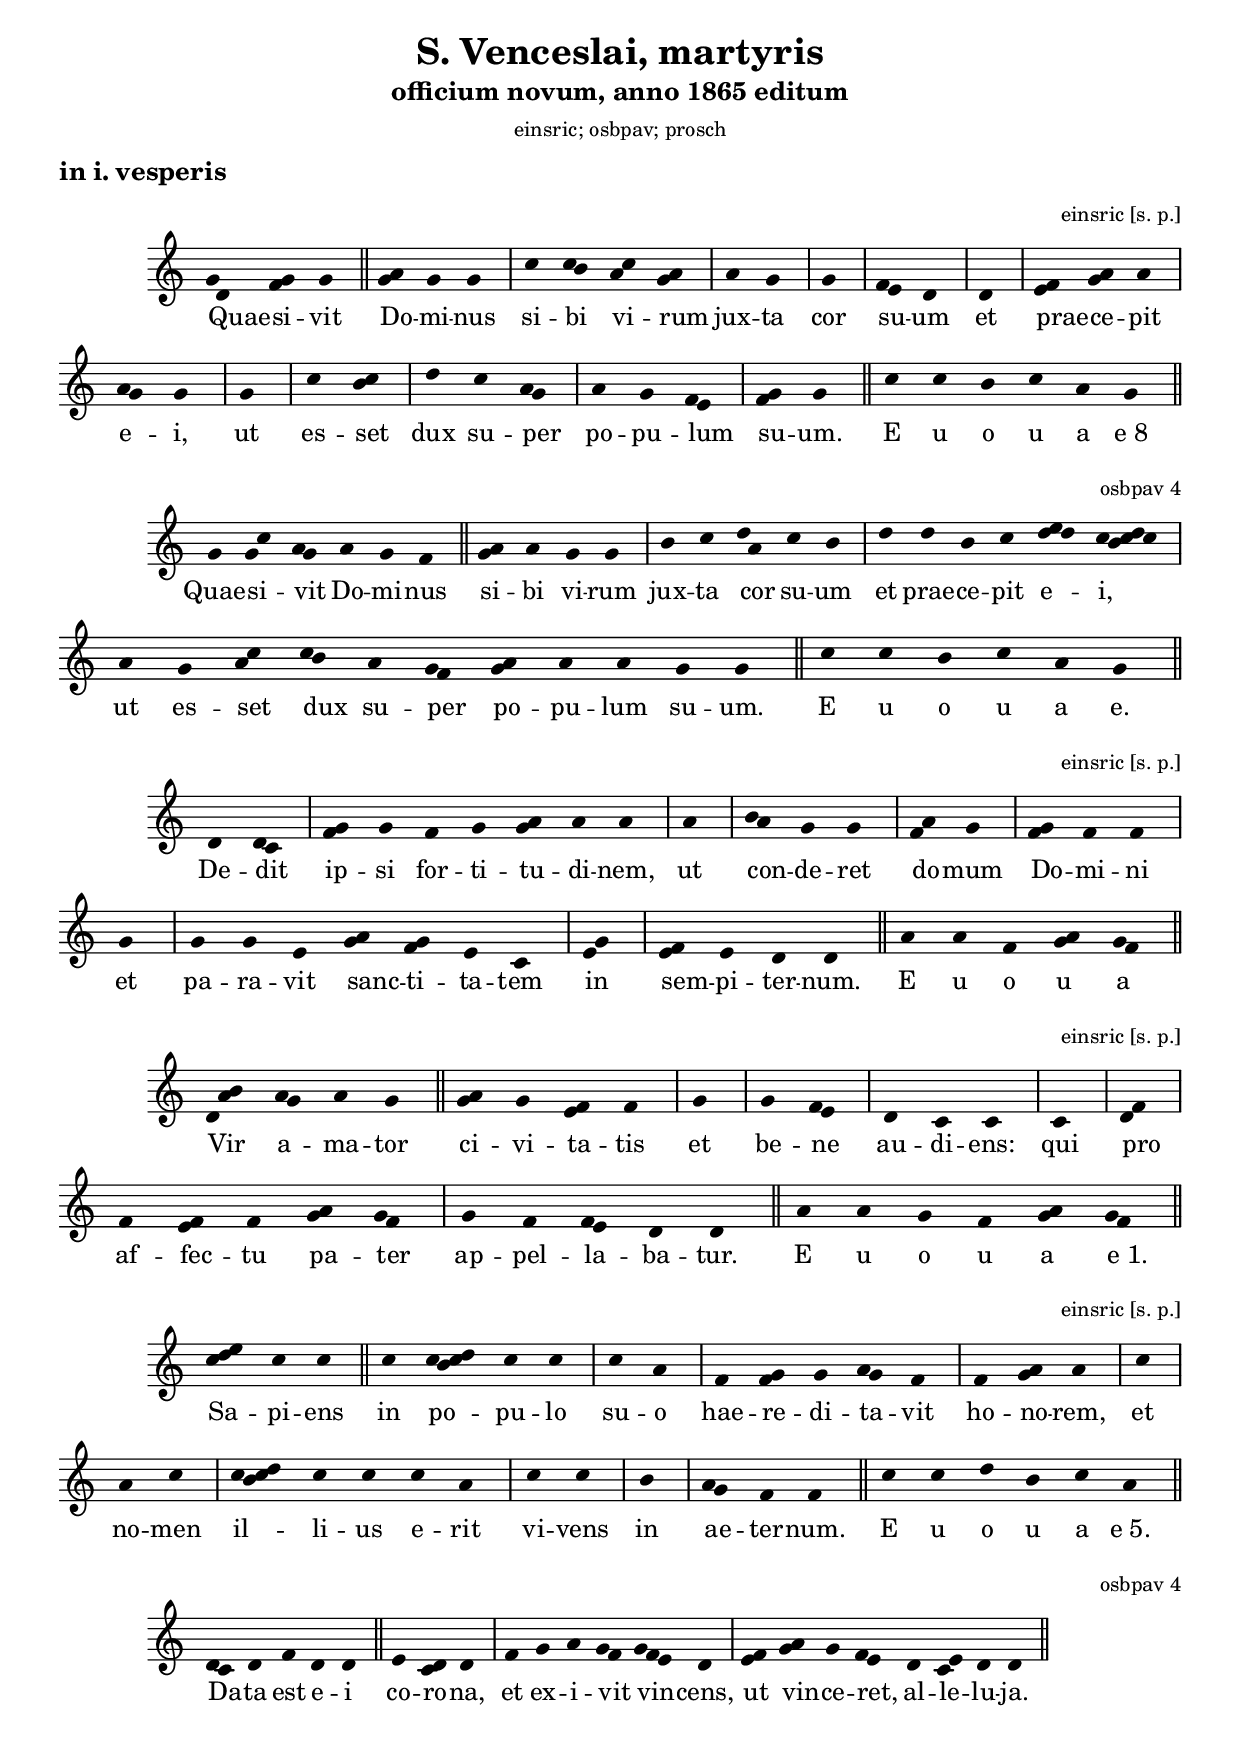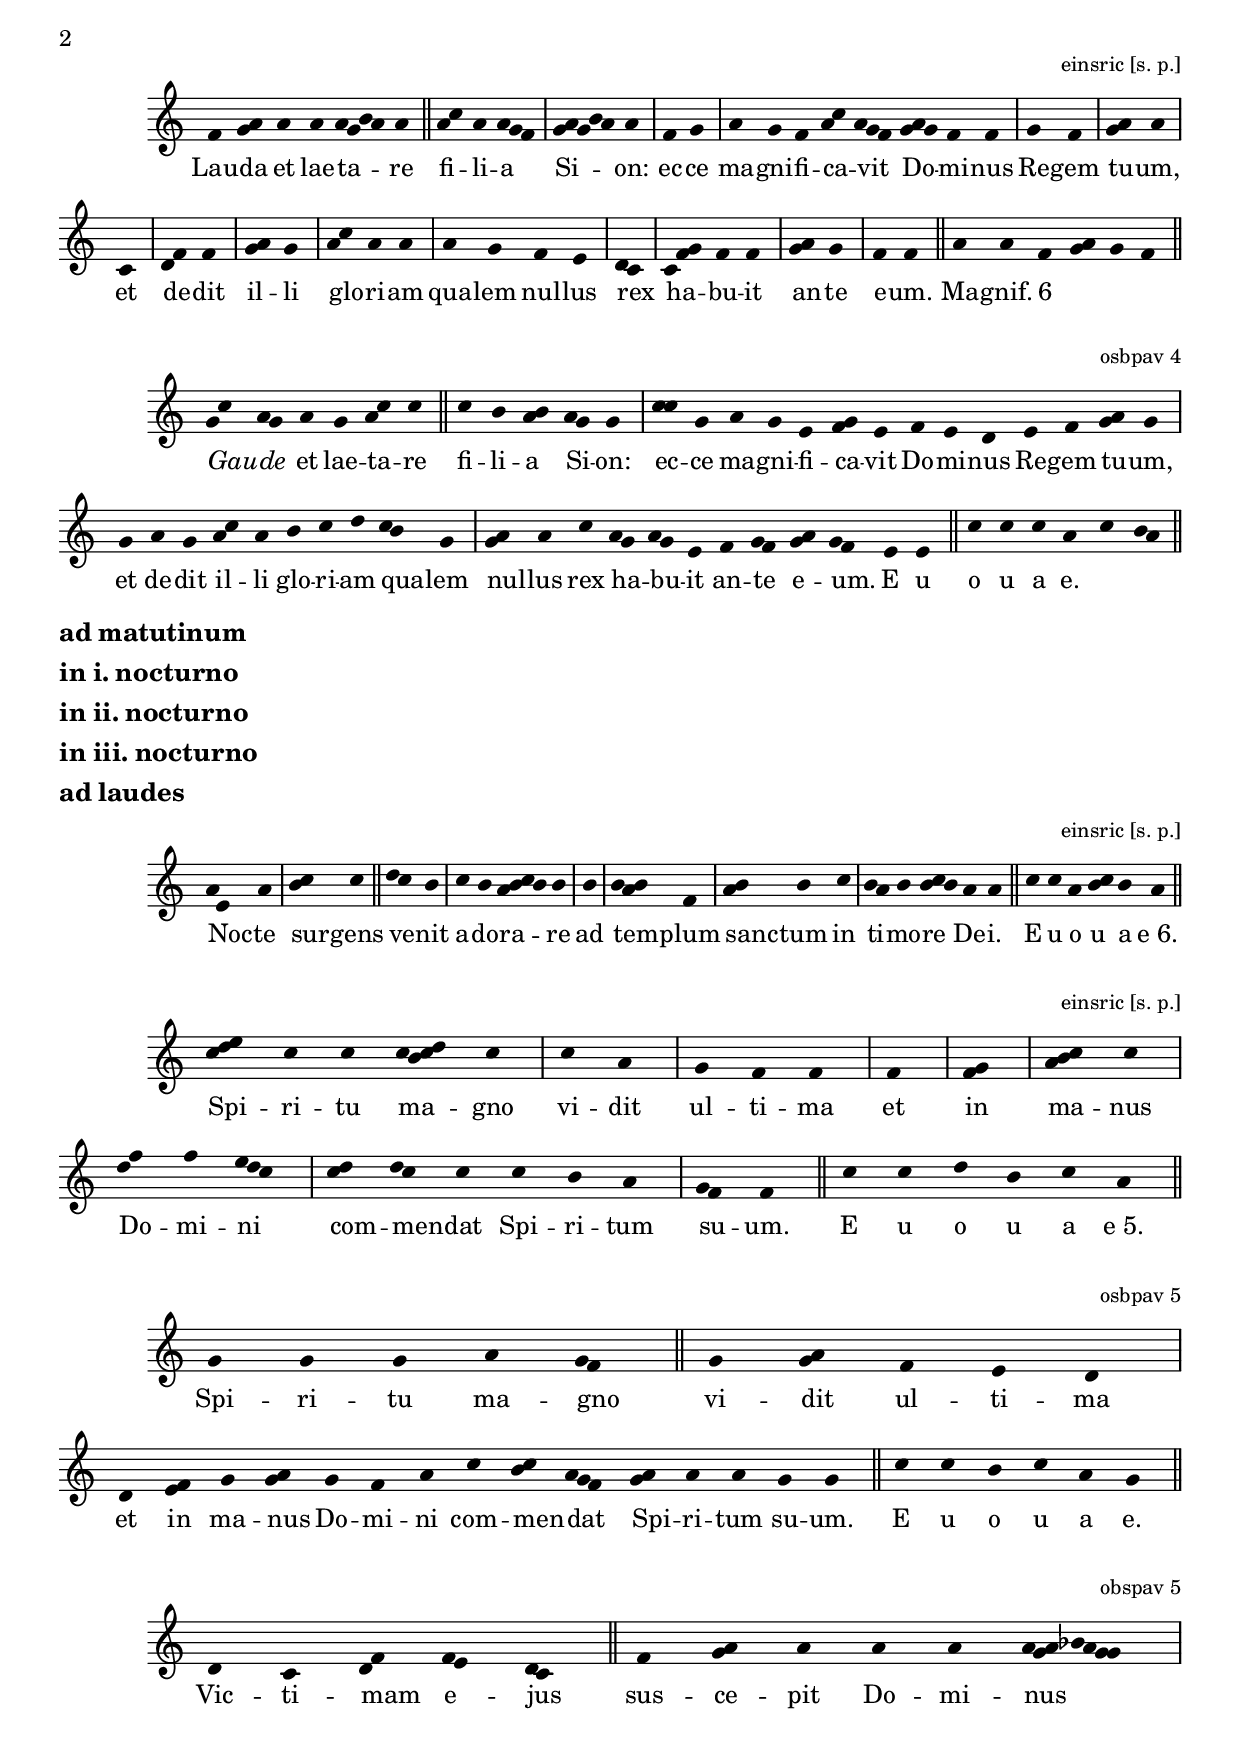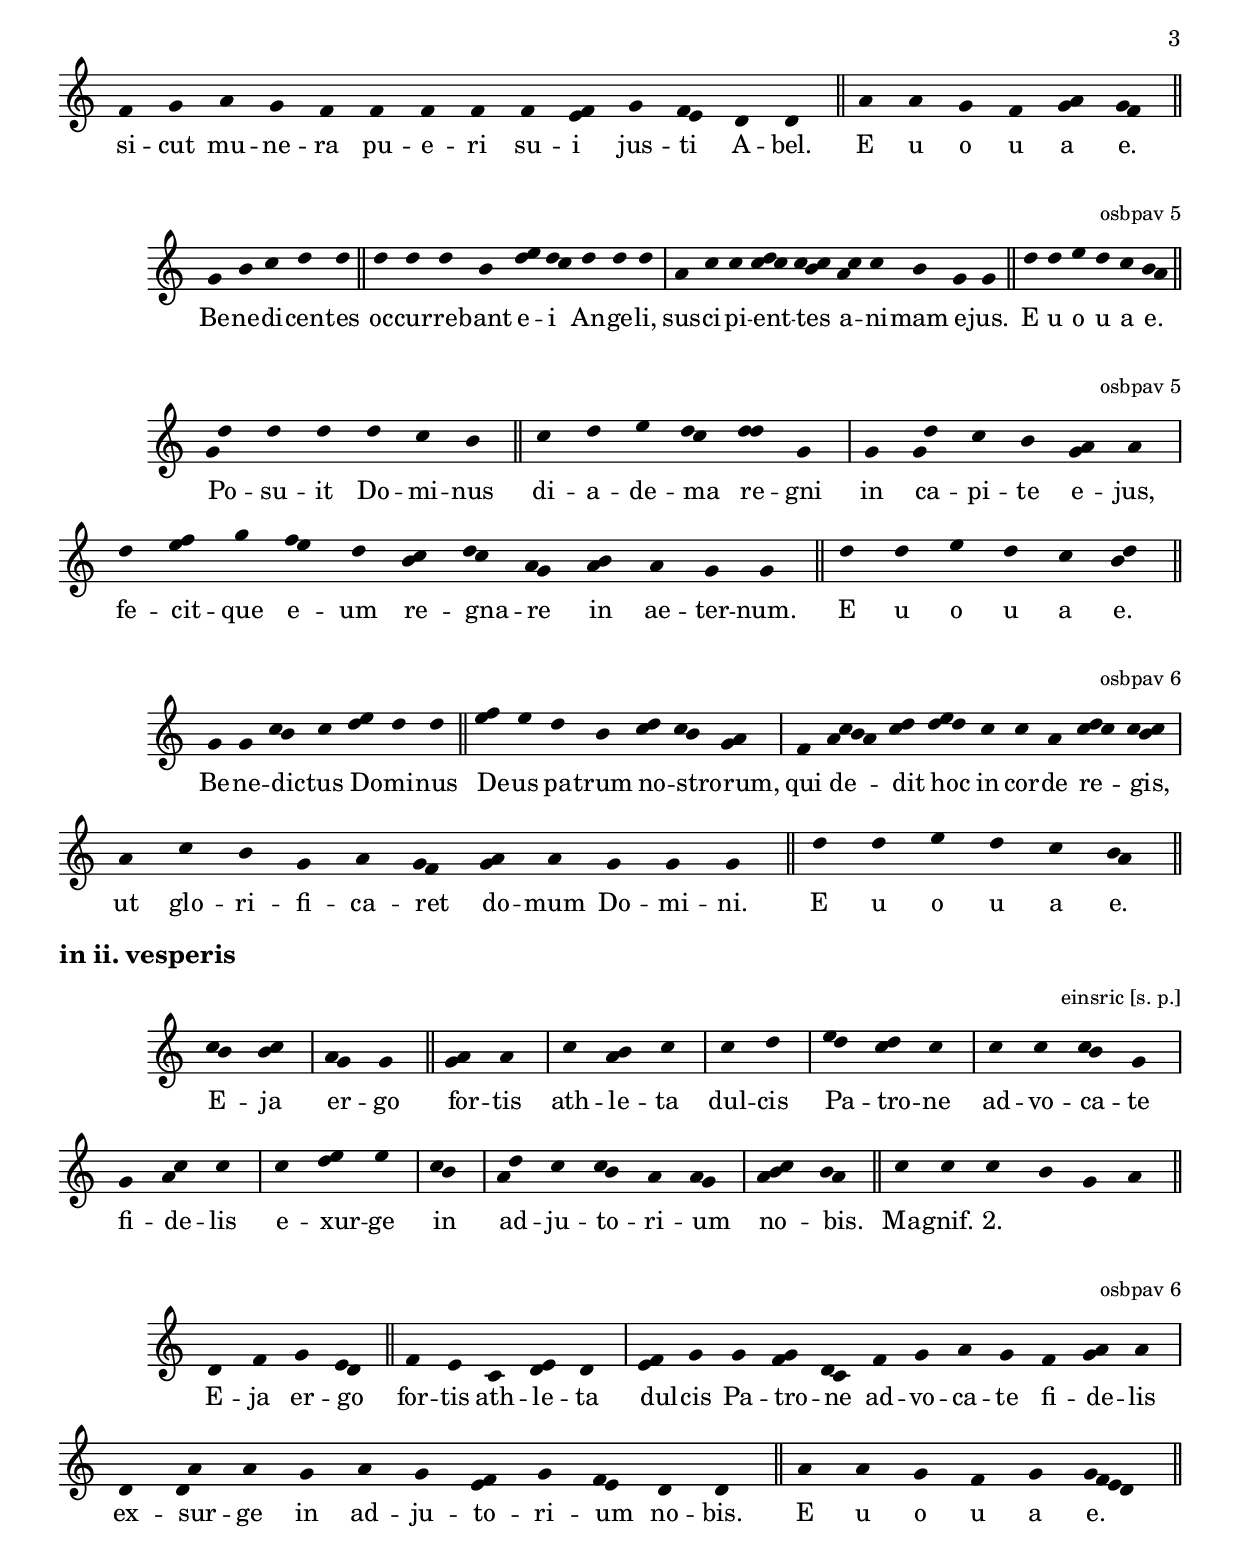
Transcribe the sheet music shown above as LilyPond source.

\version "2.19.32"

\include "../lib/synopsis.ily"

\header {
  title = "S. Venceslai, martyris"
  subtitle = "officium novum, anno 1865 editum"
  shorttitle = "Venceslaus 1865"
  fontes = "einsric; osbpav; prosch"
}

\markup\vesperaeI

\version "2.19.32"

\include "../lib/synopsis.ily"

\score {
  \transpose c c' {
    \plainchant
    \melisma { g4 d } \melisma { f g } g \bar "||" \melisma { g a } g g \bar "|" c' \melisma { c' b }
    \melisma { a c' } \melisma { g a } \bar "|" a g \bar "|" g \bar "|" \melisma { f e } d \bar "|"
    d \bar "|" \melisma { e f } \melisma { g a } a \bar "|" \melisma { a g } g \bar "|"
    g \bar "|" c' \melisma { b c' } \bar "|" d'
    c' \melisma { a g } \bar "|" a g \melisma { f e } \bar "|" \melisma { f g } g \bar "||"
    c' c' b c' a g \bar "||"
  }
  \addlyrics {
    Quae -- si -- vit Do -- mi -- nus si -- bi
    vi -- rum jux -- ta cor su -- um
    et prae -- ce -- pit e -- i,
    ut es -- set dux
    su -- per po -- pu -- lum su -- um.
    E u o u a "e 8"
  }
  \header {
    quid = "antiphona"
    fontes = "einsric [s. p.]"
  }
}

\score {
  \transpose c c' {
    \plainchant
    g4 \melisma { g c' } \melisma { a g } a g f \bar "||"
    \melisma { g a } a g g \bar "|"
    b c' \melisma { d' a } c' b \bar "|"
    d' d' b c' \melisma { d' e' d' } \melisma { c' b c' d' c' } \bar "|"
    a g \melisma { a c' } \melisma { c' b }
    a \melisma { g f } \melisma { g a } a a g g \bar "||"
    c' c' b c' a g \bar "||"
  }
  \addlyrics {
    Quae -- si -- vit Do -- mi -- nus
    si -- bi vi -- rum
    jux -- ta cor su -- um
    et prae -- ce -- pit e -- i,
    ut es -- set dux
    su -- per po -- pu -- lum su -- um.
    E u o u a e.
  }
  \header {
    quid = "antiphona"
    fontes = "osbpav 4"
  }
}

%{
\melisma {}
\score {
  \transpose c c' {
    \plainchant

  }
  \addlyrics {

  }
  \header {
    fontes = ""
  }
}
%}

\version "2.19.32"

\include "../lib/synopsis.ily"

\score {
  \transpose c c' {
    \plainchant
    d4 \melisma { d c } \bar "|" \melisma { f g } g f g \melisma { g a } a a \bar "|"
    a \bar "|" \melisma { b a } g g \bar "|" \melisma { f a } g \bar "|" \melisma { f g } f f \bar "|"
    g \bar "|" g g e \melisma { g a } \melisma { f g } e c \bar "|"
    \melisma { e g } \bar "|" \melisma { e f } e d d \bar "||"
    a a f \melisma { g a } \melisma { g f } \bar "||"
  }
  \addlyrics {
    De -- dit ip -- si for -- ti -- tu -- di -- nem,
    ut con -- de -- ret do -- mum Do -- mi -- ni
    et pa -- ra -- vit sanc -- ti -- ta -- tem
    in sem -- pi -- ter -- num.
    E u o u a "e 1."
  }
  \header {
    quid = "antiphona"
    fontes = "einsric [s. p.]"
  }
}

%{
\score {
  \transpose c c' {
    \plainchant

  }
  \addlyrics {

  }
  \header {
    fontes = ""
  }
}
%}

\version "2.19.32"

\include "../lib/synopsis.ily"

\score {
  \transpose c c' {
    \plainchant
    \melisma { d4 a b } \melisma { a g } a g \bar "||" \melisma { g a } g \melisma { e f } f \bar "|"
    g \bar "|" g \melisma { f e } \bar "|" d c c \bar "|"
    c \bar "|" \melisma { d f } \bar "|" f \melisma { e f } f
    \melisma { g a } \melisma { g f } \bar "|" g f \melisma { f e } d d \bar "||"
    a a g f \melisma { g a } \melisma { g f } \bar "||"
  }
  \addlyrics {
    Vir a -- ma -- tor ci -- vi -- ta -- tis
    et be -- ne au -- di -- ens:
    qui pro af -- fec -- tu
    pa -- ter ap -- pel -- la -- ba -- tur.
    E u o u a "e 1."
  }
  \header {
    quid = "antiphona"
    fontes = "einsric [s. p.]"
  }
}

%{
\score {
  \transpose c c' {
    \plainchant

  }
  \addlyrics {

  }
  \header {
    fontes = ""
  }
}
%}

\version "2.19.32"

\include "../lib/synopsis.ily"

\score {
  \transpose c c' {
    \plainchant
    \melisma { c'4 d' e' } c' c' \bar "||" c' \melisma { c' b c' d' } c' c' \bar "|" c' a \bar "|"
    f \melisma { f g } g \melisma { a g } f \bar "|" f \melisma { g a } a \bar "|"
    c' \bar "|" a c' \bar "|" \melisma { c' b c' d' } c' c'
    c' a \bar "|" c' c' \bar "|" b \bar "|" \melisma { a g } f f \bar "||"
    c' c' d' b c' a \bar "||"
  }
  \addlyrics {
    Sa -- pi -- ens in po -- pu -- lo su -- o
    hae -- re -- di -- ta -- vit ho -- no -- rem,
    et no -- men il -- li -- us
    e -- rit vi -- vens in ae -- ter -- num.
    E u o u a "e 5."
  }
  \header {
    quid = "antiphona"
    fontes = "einsric [s. p.]"
  }
}

%{
\score {
  \transpose c c' {
    \plainchant

  }
  \addlyrics {

  }
  \header {
    fontes = ""
  }
}
%}

\version "2.19.32"

\include "../lib/synopsis.ily"

\score {
  \transpose c c' {
    \plainchant
    \melisma { d4 c } d f d d \bar "||"
    e \melisma { c d } d \bar "|"
    f g a \melisma { g f } \melisma { g f e } d \bar "|"
    \melisma { e f } \melisma { g a } g \melisma { f e } d \melisma { c e } d d \bar "||"
  }
  \addlyrics {
    Da -- ta est e -- i
    co -- ro -- na,
    et ex -- i -- vit vin -- cens,
    ut vin -- ce -- ret, al -- le -- lu -- ja.
  }
  \header {
    quid = "antiphona"
    fontes = "osbpav 4"
    modus = "2" % Euouae deest, sed modus praescribitur in annotatione
  }
}

%{
\score {
  \transpose c c' {
    \plainchant

  }
  \addlyrics {

  }
  \header {
    fontes = ""
  }
}
%}


\version "2.19.32"

\include "../lib/synopsis.ily"

\score {
  \transpose c c' {
    \plainchant
    f4 \melisma { g a } a a \melisma { a g b a } a \bar "||"
    \melisma { a c' } a \melisma { a g f } \bar "|" \melisma { g a g b a } a \bar "|"
    f g \bar "|" a g f \melisma { a c' } \melisma { a g f } \melisma { g a g } f f \bar "|"
    g f \bar "|" \melisma { g a } a \bar "|"
    c \bar "|" \melisma { d f } f \bar "|" \melisma { g a } g \bar "|" \melisma { a c' } a a \bar "|"
    a g f e \bar "|" \melisma { d c } \bar "|" \melisma { c f g } f f \bar "|"
    \melisma { g a } g \bar "|" f f \bar "||"
    a a f \melisma { g a } g f \bar "||"
  }
  \addlyrics {
    Lau -- da et lae -- ta -- re
    fi -- li -- a Si -- on:
    ec -- ce ma -- gni -- fi -- ca -- vit Do -- mi -- nus
    Re -- gem tu -- um,
    et de -- dit il -- li glo -- ri -- am
    qua -- lem nul -- lus rex ha -- bu -- it
    an -- te e -- um.
    Ma -- gnif. "6"
  }
  \header {
    quid = "antiphona"
    fontes = "einsric [s. p.]"
  }
}

\score {
  \transpose c c' {
    \plainchant
    \melisma { g4 c' } \melisma { a g } a g \melisma { a c' } c' \bar "||"
    c' b \melisma { a b } \melisma { a g } g \bar "|"
    \melisma { c' c' } g a g e \melisma { f g } e f e d e f \melisma { g a } g \bar "|"
    g a g \melisma { a c' } a b c' d' \melisma { c' b } g \bar "|"
    \melisma { g a } a c' \melisma { a g } \melisma { a g } e f \melisma { g f } \melisma { g a } \melisma { g f } e e \bar "||"
    c' c' c' a c' \melisma { b a } \bar "||"
  }
  \addlyrics {
    \lyrit Gau -- de \lyrrev et lae -- ta -- re
    fi -- li -- a Si -- on:
    ec -- ce ma -- gni -- fi -- ca -- vit Do -- mi -- nus Re -- gem tu -- um,
    et de -- dit il -- li glo -- ri -- am
    qua -- lem nul -- lus rex ha -- bu -- it
    an -- te e -- um.
    E u o u a e.
  }
  \header {
    quid = "antiphona"
    fontes = "osbpav 4"
  }
}

%{
\score {
  \transpose c c' {
    \plainchant

  }
  \addlyrics {

  }
  \header {
    fontes = ""
  }
}
%}


\markup\matutinum
\markup\nocturnusI
\markup\nocturnusII
\markup\nocturnusIII
\markup\laudes

\version "2.19.32"

\include "../lib/synopsis.ily"

\score {
  \transpose c c' {
    \plainchant
    % almost certainly clef error in the source, should be a terce lower
    \melisma { a4 e } a \bar "|" \melisma { b c' } c' \bar "||"
    \melisma { d' c' } b \bar "|" c' b \melisma { a b c' b } b \bar "|"
    b \bar "|" \melisma { b a b } f \bar "|" \melisma { a b } b
    c' \bar "|" \melisma { b a } b \melisma { b c' b } a a \bar "||"
    c' c' a \melisma { b c' } b a \bar "||"
  }
  \addlyrics {
    Noc -- te sur -- gens
    ve -- nit a -- do -- ra -- re
    ad tem -- plum sanc -- tum
    in ti -- mo -- re De -- i.
    E u o u a "e 6."
  }
  \header {
    quid = "antiphona"
    fontes = "einsric [s. p.]"
    % the source is of monastic course and doesn't include the lauds cycle,
    % but this antiphon is reproduced with designation "ad primam"
  }
}

%{
\score {
  \transpose c c' {
    \plainchant

  }
  \addlyrics {

  }
  \header {
    fontes = ""
  }
}
%}

\version "2.19.32"

\include "../lib/synopsis.ily"

\score {
  \transpose c c' {
    \plainchant
    \melisma { c'4 d' e' } c' c' \melisma { c' b c' d' } c' \bar "|" c' a \bar "|" g f f \bar "|"
    f \bar "|" \melisma { f g } \bar "|" \melisma { a b c' } c' \bar "|" \melisma { d' f' } f' \melisma { e' d' c' } \bar "|"
    \melisma { c' d' } \melisma { d' c' } c' c' b a \bar "|" \melisma { g f } f \bar "||"
    c' c' d' b c' a \bar "||"
  }
  \addlyrics {
    Spi -- ri -- tu ma -- gno vi -- dit ul -- ti -- ma
    et in ma -- nus Do -- mi -- ni
    com -- men -- dat Spi -- ri -- tum su -- um.
    E u o u a "e 5."
  }
  \header {
    quid = "antiphona"
    fontes = "einsric [s. p.]"
    % the source is of monastic course and doesn't include the lauds cycle,
    % but this antiphon is reproduced with designation "ad tertiam"
  }
}

\score {
  \transpose c c' {
    \plainchant
    g4 g g a \melisma { g f } \bar "||"
    g \melisma { g a } f e d \bar "|"
    d \melisma { e f } g \melisma { g a } g f a c' \melisma { b c' } \melisma { a g f } \melisma { g a } a a g g \bar "||"
    c' c' b c' a g \bar "||"
  }
  \addlyrics {
    Spi -- ri -- tu ma -- gno vi -- dit ul -- ti -- ma
    et in ma -- nus Do -- mi -- ni
    com -- men -- dat Spi -- ri -- tum su -- um.
    E u o u a e.
  }
  \header {
    quid = "antiphona"
    fontes = "osbpav 5"
  }
}

%{
\score {
  \transpose c c' {
    \plainchant

  }
  \addlyrics {

  }
  \header {
    fontes = ""
  }
}
%}

\version "2.19.32"

\include "../lib/synopsis.ily"

\score {
  \transpose c c' {
    \plainchant
    d4 c \melisma { d f } \melisma { f e } \melisma { d c } \bar "||"
    f \melisma { g a } a a a \melisma { a g a bes a g g } \bar "|"
    f g a g f f f f f \melisma { e f } g \melisma { f e } d d \bar "||"
    a a g f \melisma { g a } \melisma { g f } \bar "||"
  }
  \addlyrics {
    Vic -- ti -- mam e -- jus
    sus -- ce -- pit Do -- mi -- nus
    si -- cut mu -- ne -- ra pu -- e -- ri su -- i jus -- ti A -- bel.
    E u o u a e.
  }
  \header {
    quid = "antiphona"
    fontes = "obspav 5"
  }
}

%{
\score {
  \transpose c c' {
    \plainchant

  }
  \addlyrics {

  }
  \header {
    fontes = ""
  }
}
%}

\version "2.19.32"

\include "../lib/synopsis.ily"

\score {
  \transpose c c' {
    \plainchant
    g4 b c' d' d' \bar "||"
    d' d' d' b \melisma { d' e' } \melisma { d' c' } d' d' d' \bar "|"
    a c' c' \melisma { c' d' c' } \melisma { c' b c' } \melisma { a c' } c' b g g \bar "||"
    d' d' e' d' c' \melisma { b a } \bar "||"
  }
  \addlyrics {
    Be -- ne -- di -- cen -- tes
    oc -- cur -- re -- bant e -- i An -- ge -- li,
    sus -- ci -- pi -- ent -- tes a -- ni -- mam e -- jus.
    E u o u a e.
  }
  \header {
    quid = "antiphona"
    fontes = "osbpav 5"
  }
}

%{
\score {
  \transpose c c' {
    \plainchant

  }
  \addlyrics {

  }
  \header {
    fontes = ""
  }
}
%}

\version "2.19.32"

\include "../lib/synopsis.ily"

\score {
  \transpose c c' {
    \plainchant
    \melisma { g4 d' } d' d' d' c' b \bar "||"
    c' d' e' \melisma { d' c' } \melisma { d' d' } g \bar "|"
    g \melisma { g d' } c' b \melisma { g a } a \bar "|"
    d' \melisma { e' f' } g' \melisma { f' e' } d' \melisma { b c' } \melisma { d' c' } \melisma { a g } \melisma { a b } a g g \bar "||"
    d' d' e' d' c' \melisma { b d' } \bar "||"
  }
  \addlyrics {
    Po -- su -- it Do -- mi -- nus
    di -- a -- de -- ma re -- gni
    in ca -- pi -- te e -- jus,
    fe -- cit -- que e -- um re -- gna -- re in ae -- ter -- num.
    E u o u a e.
  }
  \header {
    quid = "antiphona"
    fontes = "osbpav 5"
  }
}

%{
\score {
  \transpose c c' {
    \plainchant

  }
  \addlyrics {

  }
  \header {
    fontes = ""
  }
}
%}


\version "2.19.32"

\include "../lib/synopsis.ily"

\score {
  \transpose c c' {
    \plainchant
    g4 g \melisma { c' b } c' \melisma { d' e' } d' d' \bar "||"
    \melisma { e' f' } e' d' b \melisma { c' d' } \melisma { c' b } \melisma { g a } \bar "|"
    f \melisma { a c' b a } \melisma { c' d' } \melisma { d' e' d' } c' c' a \melisma { c' d' c' } \melisma { c' b c' } \bar "|"
    a c' b g a \melisma { g f } \melisma { g a } a g g g \bar "||"
    d' d' e' d' c' \melisma { b a } \bar "||"
  }
  \addlyrics {
    Be -- ne -- dic -- tus Do -- mi -- nus
    De -- us pa -- trum no -- stro -- rum,
    qui de -- dit hoc in cor -- de re -- gis,
    ut glo -- ri -- fi -- ca -- ret do -- mum Do -- mi -- ni.
    E u o u a e.
  }
  \header {
    quid = "antiphona"
    fontes = "osbpav 6"
  }
}

%{
\score {
  \transpose c c' {
    \plainchant

  }
  \addlyrics {

  }
  \header {
    fontes = ""
  }
}
%}


\markup\vesperaeII

\version "2.19.32"

\include "../lib/synopsis.ily"

\score {
  \transpose c c' {
    \plainchant
    \melisma { c'4 b } \melisma { b c' } \bar "|" \melisma { a g } g \bar "||"
    \melisma { g a } a \bar "|" c' \melisma { a b } c' \bar "|"
    c' d' \bar "|" \melisma { e' d' } \melisma { c' d' } c' \bar "|"
    c' c' \melisma { c' b } g \bar "|" g \melisma { a c' } c' \bar "|"
    c' \melisma { d' e' } e' \bar "|"
    \melisma { c' b } \bar "|" \melisma { a d' } c' \melisma { c' b } a \melisma { a g } \bar "|" \melisma { a b c' } \melisma { b a } \bar "||"
    c' c' c' b g a \bar "||"
  }
  \addlyrics {
    E -- ja er -- go
    for -- tis ath -- le -- ta
    dul -- cis Pa -- tro -- ne
    ad -- vo -- ca -- te fi -- de -- lis
    e -- xur -- ge % sic
    in ad -- ju -- to -- ri -- um no -- bis.
    Ma -- gnif. "2."
  }
  \header {
    quid = "antiphona"
    fontes = "einsric [s. p.]"
  }
}

\score {
  \transpose c c' {
    \plainchant
    d4 f g \melisma { e d } \bar "||"
    f e c \melisma { d e } d \bar "|"
    \melisma { e f } g g \melisma { f g } \melisma { d c } f g a g f \melisma { g a } a \bar "|"
    d \melisma { d a } a g a g \melisma { e f } g \melisma { f e } d d \bar "||"
    a a g f g \melisma { g f e d } \bar "||"
  }
  \addlyrics {
    E -- ja er -- go
    for -- tis ath -- le -- ta
    dul -- cis Pa -- tro -- ne ad -- vo -- ca -- te fi -- de -- lis
    ex -- sur -- ge in ad -- ju -- to -- ri -- um no -- bis.
    E u o u a e.
  }
  \header {
    quid = "antiphona"
    fontes = "osbpav 6"
  }
}

%{
\score {
  \transpose c c' {
    \plainchant

  }
  \addlyrics {

  }
  \header {
    fontes = ""
  }
}
%}

